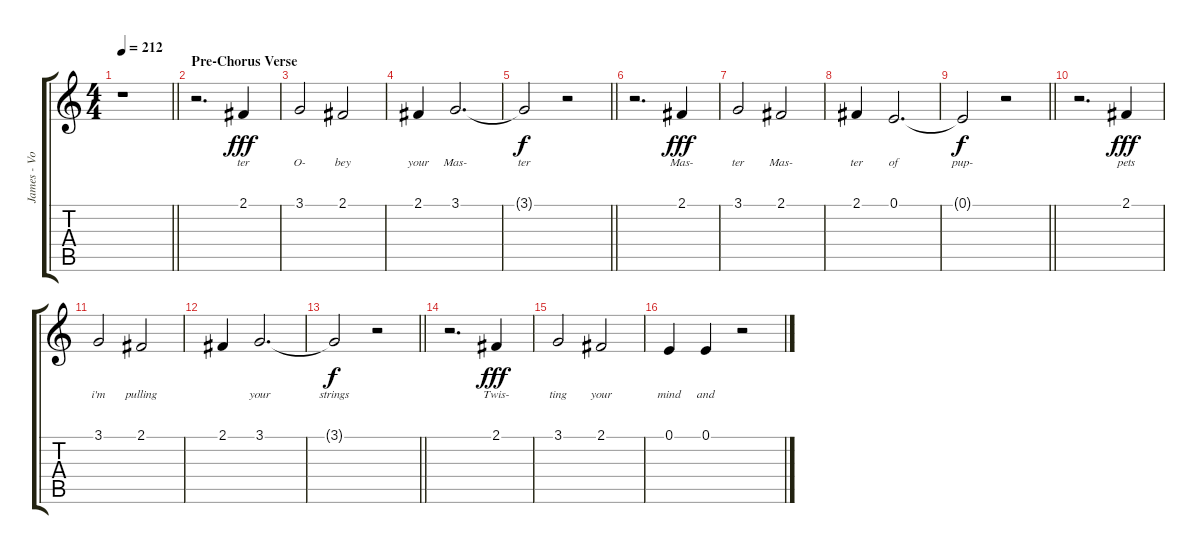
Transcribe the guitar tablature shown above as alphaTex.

\track ("James - Vocals" "James - Vo") {instrument lead6voice}
\staff {score tabs}
\tuning (E4 B3 G3 D3 A2 E2) {hide}
\ts (4 4)
\tempo 212
\clef g2
\barLineRight lightlight
\ks c
r.1{dy f} |
\section ("" "Pre-Chorus Verse")
r.2{d} 2.1.4{lyrics (0 "ter") lyrics (1 "") lyrics (2 "") lyrics (3 "") lyrics (4 "") dy fff} |
3.1.2{lyrics (0 "O-") lyrics (1 "") lyrics (2 "") lyrics (3 "") lyrics (4 "")} 2.1.2{lyrics (0 "bey") lyrics (1 "") lyrics (2 "") lyrics (3 "") lyrics (4 "")} |
2.1.4{lyrics (0 "your") lyrics (1 "") lyrics (2 "") lyrics (3 "") lyrics (4 "")} 3.1.2{d lyrics (0 "Mas-") lyrics (1 "") lyrics (2 "") lyrics (3 "") lyrics (4 "")} |
\barLineRight lightlight
3.1{t}.2{lyrics (0 "ter") lyrics (1 "") lyrics (2 "") lyrics (3 "") lyrics (4 "") dy f} r.2 |
r.2{d} 2.1.4{lyrics (0 "Mas-") lyrics (1 "") lyrics (2 "") lyrics (3 "") lyrics (4 "") dy fff} |
3.1.2{lyrics (0 "ter") lyrics (1 "") lyrics (2 "") lyrics (3 "") lyrics (4 "")} 2.1.2{lyrics (0 "Mas-") lyrics (1 "") lyrics (2 "") lyrics (3 "") lyrics (4 "")} |
2.1.4{lyrics (0 "ter") lyrics (1 "") lyrics (2 "") lyrics (3 "") lyrics (4 "")} 0.1.2{d lyrics (0 "of") lyrics (1 "") lyrics (2 "") lyrics (3 "") lyrics (4 "")} |
\barLineRight lightlight
0.1{t}.2{lyrics (0 "pup-") lyrics (1 "") lyrics (2 "") lyrics (3 "") lyrics (4 "") dy f} r.2 |
r.2{d} 2.1.4{lyrics (0 "pets") lyrics (1 "") lyrics (2 "") lyrics (3 "") lyrics (4 "") dy fff} |
3.1.2{lyrics (0 "i'm") lyrics (1 "") lyrics (2 "") lyrics (3 "") lyrics (4 "")} 2.1.2{lyrics (0 "pulling") lyrics (1 "") lyrics (2 "") lyrics (3 "") lyrics (4 "")} |
2.1.4{lyrics (0 "") lyrics (1 "") lyrics (2 "") lyrics (3 "") lyrics (4 "")} 3.1.2{d lyrics (0 "your") lyrics (1 "") lyrics (2 "") lyrics (3 "") lyrics (4 "")} |
\barLineRight lightlight
3.1{t}.2{lyrics (0 "strings") lyrics (1 "") lyrics (2 "") lyrics (3 "") lyrics (4 "") dy f} r.2 |
r.2{d} 2.1.4{lyrics (0 "Twis-") lyrics (1 "") lyrics (2 "") lyrics (3 "") lyrics (4 "") dy fff} |
3.1.2{lyrics (0 "ting") lyrics (1 "") lyrics (2 "") lyrics (3 "") lyrics (4 "")} 2.1.2{lyrics (0 "your") lyrics (1 "") lyrics (2 "") lyrics (3 "") lyrics (4 "")} |
0.1.4{lyrics (0 "mind") lyrics (1 "") lyrics (2 "") lyrics (3 "") lyrics (4 "")} 0.1.4{lyrics (0 "and") lyrics (1 "") lyrics (2 "") lyrics (3 "") lyrics (4 "")} r.2
